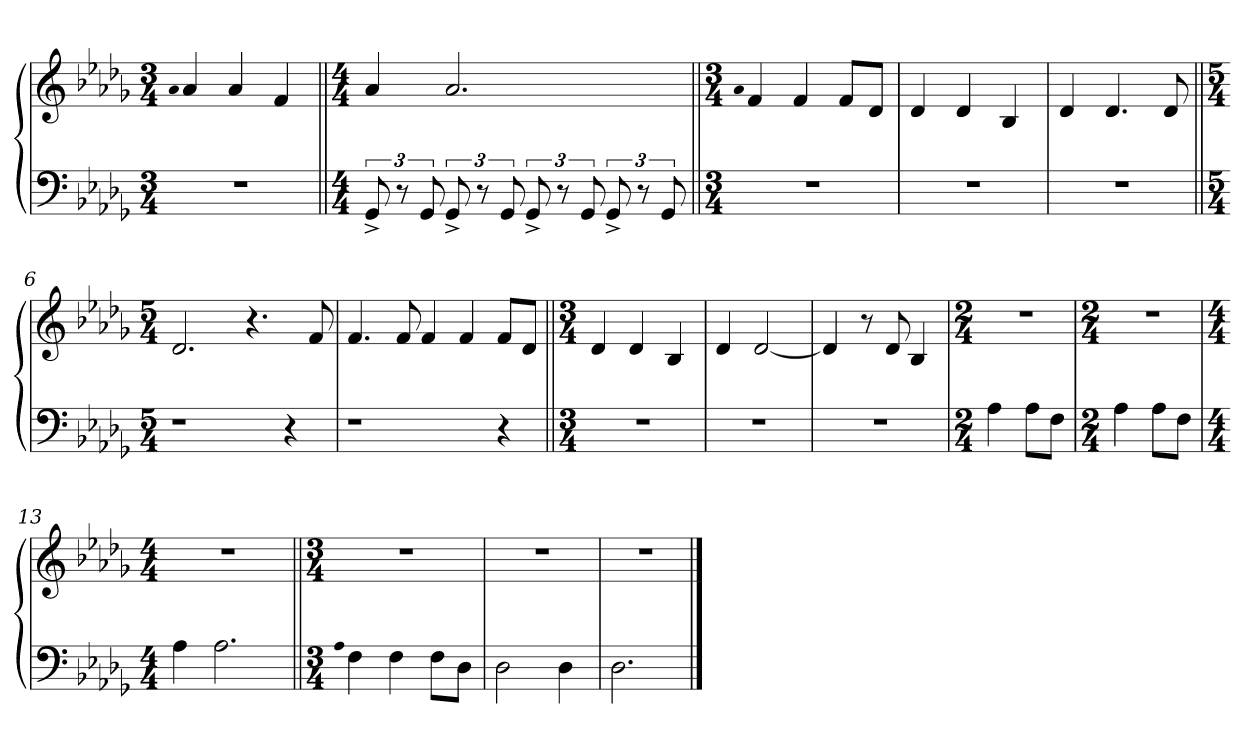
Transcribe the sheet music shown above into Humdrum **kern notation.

**kern	**kern
*part1	*part1
*staff2	*staff1
*clefF4	*clefG2
*k[b-e-a-d-g-]	*k[b-e-a-d-g-]
*M3/4	*M3/4
=1	=1
.	qa-
2.r	4a-/
.	4a-/
.	4f/
=2||	=2||
*M4/4	*M4/4
12GG-^/	4a-/
12r	.
12GG-/	.
12GG-^/	2.a-/
12r	.
12GG-/	.
12GG-^/	.
12r	.
12GG-/	.
12GG-^/	.
12r	.
12GG-/	.
=3||	=3||
*M3/4	*M3/4
.	qa-
2.r	4f/
.	4f/
.	8f/L
.	8d-/J
=4	=4
2.r	4d-/
.	4d-/
.	4B-/
=5	=5
2.r	4d-/
.	4.d-/
.	8d-/
=6||	=6||
*M5/4	*M5/4
1r	2.d-/
.	4.r
4r	.
.	8f/
=7	=7
1r	4.f/
.	8f/
.	4f/
.	4f/
4r	8f/L
.	8d-/J
=8||	=8||
*M3/4	*M3/4
2.r	4d-/
.	4d-/
.	4B-/
=9	=9
2.r	4d-/
.	[2d-/
=10	=10
2.r	4d-/]
.	8r
.	8d-/
.	4B-/
=11	=11
*M2/4	*M2/4
4A-\	2r
8A-\L	.
8F\J	.
=12	=12
*M2/4	*M2/4
4A-\	2r
8A-\L	.
8F\J	.
=13	=13
*M4/4	*M4/4
4A-\	1r
2.A-\	.
=14||	=14||
*M3/4	*M3/4
qA-	.
4F\	2.r
4F\	.
8F\L	.
8D-\J	.
=15	=15
2D-\	2.r
4D-\	.
=16	=16
2.D-\	2.r
==	==
*-	*-
